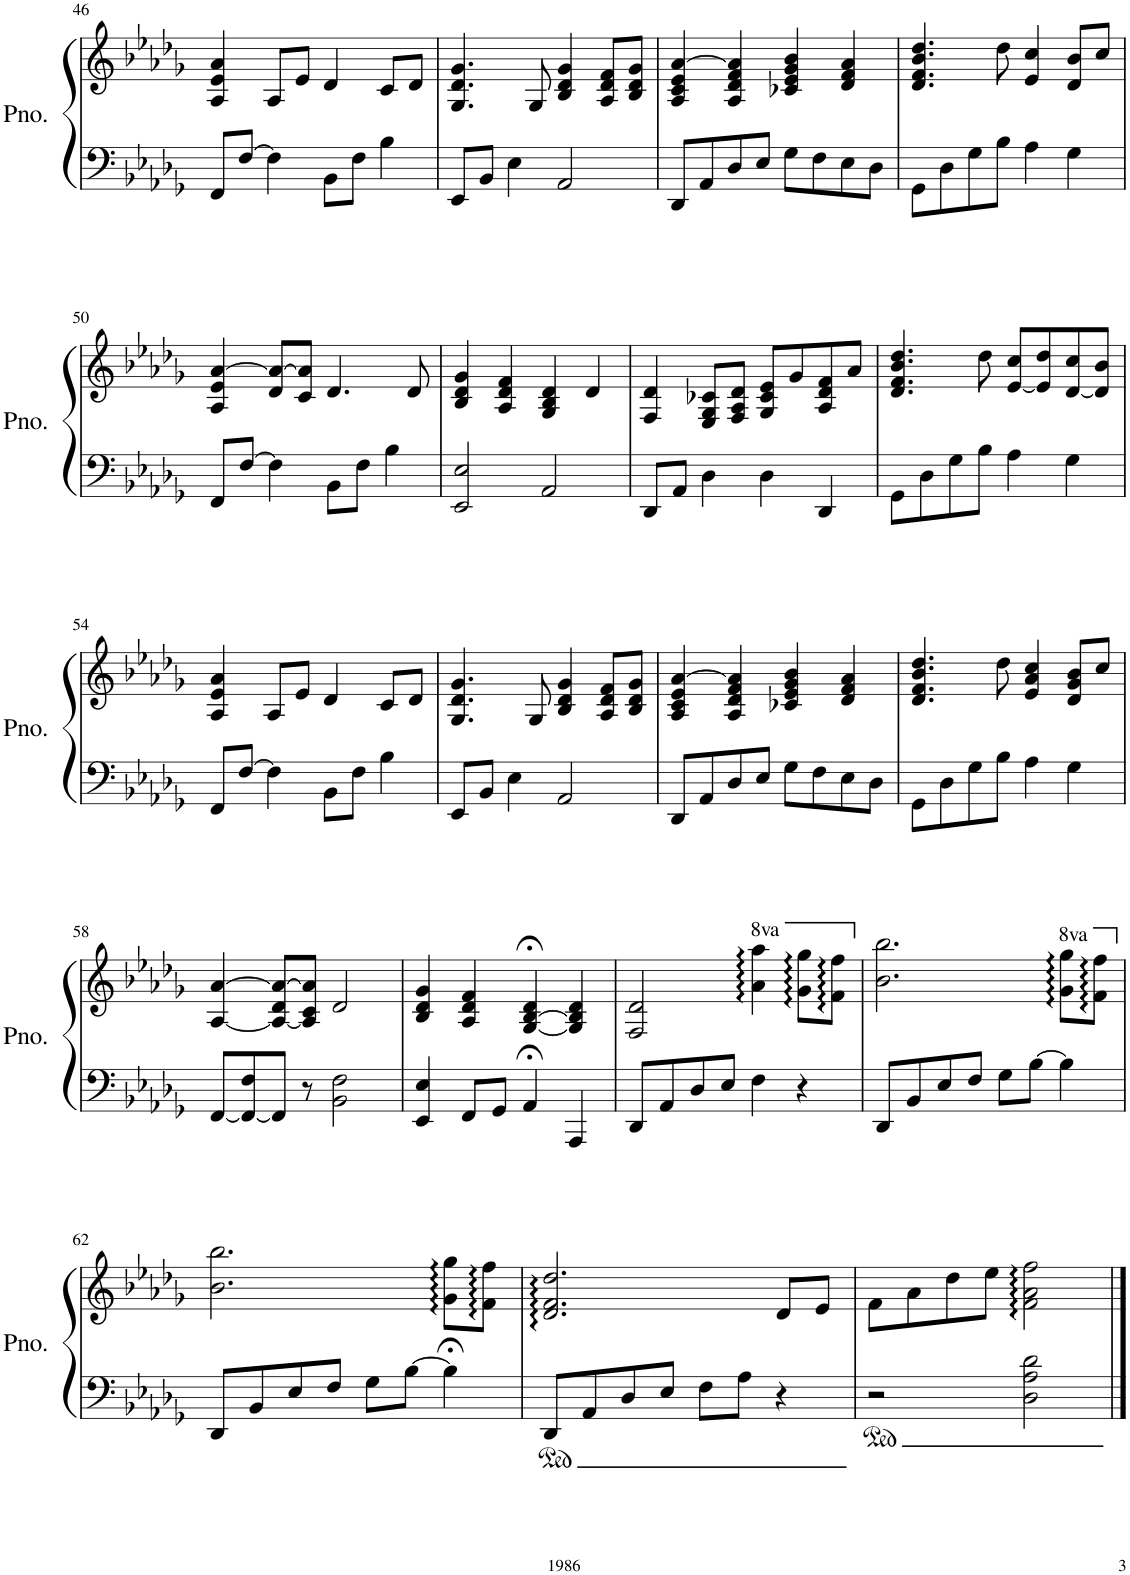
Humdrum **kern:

**kern	**kern
*part1	*part1
*staff2	*staff1
*I"Piano	*
*I'Pno.	*
!!LO:PB:g=z
*clefF4	*clefG2
*k[b-e-a-d-g-]	*k[b-e-a-d-g-]
*M4/4	*M4/4
=46	=46
8FF/L	4A-/ 4e-/ 4a-/
[8F/J	.
4F\]	8A-/L
.	8e-/J
8BB-\L	4d-/
8F\J	.
4B-\	8c/L
.	8d-/J
=47	=47
8EE-/L	4.G-/ 4.d-/ 4.g-/
8BB-/J	.
4E-\	.
.	8G-/
2AA-/	4B-/ 4d-/ 4g-/
.	8A-/ 8d-/ 8f/L
.	8B-/ 8d-/ 8g-/J
=48	=48
8DD-/L	4A-/ 4c/ 4e-/ [4a-/
8AA-/	.
8D-/	4A-/ 4d-/ 4f/ 4a-/]
8E-/J	.
8G-\L	4c-X/ 4e-/ 4g-/ 4b-/
8F\	.
8E-\	4d-/ 4f/ 4a-/
8D-\J	.
=49	=49
8GG-\L	4.d-/ 4.f/ 4.b-/ 4.dd-/
8D-\	.
8G-\	.
8B-\J	8dd-\
4A-\	4e-/ 4cc/
4G-\	8d-/ 8b-/L
.	8cc/J
!!LO:LB:g=z
=50	=50
8FF/L	4A-/ 4e-/ [4a-/
[8F/J	.
4F\]	8d-/ 8a-/_L
.	8c/ 8a-/]J
8BB-\L	4.d-/
8F\J	.
4B-\	.
.	8d-/
=51	=51
2EE-/ 2E-/	4B-/ 4d-/ 4g-/
.	4A-/ 4d-/ 4f/
2AA-/	4G-/ 4B-/ 4d-/
.	4d-/
=52	=52
8DD-/L	4F/ 4d-/
8AA-/J	.
4D-\	8E-/ 8G-/ 8c-X/L
.	8F/ 8A-/ 8d-/J
4D-\	8G-/ 8c-/ 8e-/L
.	8g-/
4DD-/	8A-/ 8d-/ 8f/
.	8a-/J
=53	=53
8GG-\L	4.d-/ 4.f/ 4.b-/ 4.dd-/
8D-\	.
8G-\	.
8B-\J	8dd-\
4A-\	[8e-/ 8cc/L
.	8e-/] 8dd-/
4G-\	[8d-/ 8cc/
.	8d-/] 8b-/J
!!LO:LB:g=z
=54	=54
8FF/L	4A-/ 4e-/ 4a-/
[8F/J	.
4F\]	8A-/L
.	8e-/J
8BB-\L	4d-/
8F\J	.
4B-\	8c/L
.	8d-/J
=55	=55
8EE-/L	4.G-/ 4.d-/ 4.g-/
8BB-/J	.
4E-\	.
.	8G-/
2AA-/	4B-/ 4d-/ 4g-/
.	8A-/ 8d-/ 8f/L
.	8B-/ 8d-/ 8g-/J
=56	=56
8DD-/L	4A-/ 4c/ 4e-/ [4a-/
8AA-/	.
8D-/	4A-/ 4d-/ 4f/ 4a-/]
8E-/J	.
8G-\L	4c-X/ 4e-/ 4g-/ 4b-/
8F\	.
8E-\	4d-/ 4f/ 4a-/
8D-\J	.
=57	=57
8GG-\L	4.d-/ 4.f/ 4.b-/ 4.dd-/
8D-\	.
8G-\	.
8B-\J	8dd-\
4A-\	4e-/ 4a-/ 4cc/
4G-\	8d-/ 8g-/ 8b-/L
.	8cc/J
!!LO:LB:g=z
=58	=58
[8FF/L	[4A-/ [4a-/
8FF/_ 8F/	.
8FF/J]	8A-/_ 8d-/ 8a-/_L
8r	8A-/] 8c/ 8a-/]J
2BB-\ 2F\	2d-/
=59	=59
4EE-/ 4E-/	4B-/ 4d-/ 4g-/
8FF/L	4A-/ 4d-/ 4f/
8GG-/J	.
4AA-;</	[4G-/;< [4B-/;< 4d-/;<
4AAA-/	4G-/] 4B-/] 4d-/
=60	=60
8DD-/L	2F/ 2d-/
8AA-/	.
8D-/	.
8E-/J	.
*	*8va
4F\	4aa-\ 4aaa-\
4r	8gg-\ 8ggg-\L
.	8ff\ 8fff\J
=61	=61
*	*X8va
8DD-/L	2.b-\ 2.bb-\
8BB-/	.
8E-/	.
8F/J	.
8G-\L	.
[8B-\J	.
*	*8va
4B-\]	8gg-\ 8ggg-\L
.	8ff\ 8fff\J
!!LO:LB:g=z
=62	=62
*	*X8va
8DD-/L	2.b-\ 2.bb-\
8BB-/	.
8E-/	.
8F/J	.
8G-\L	.
[8B-\J	.
4B-;<\]	8g-\ 8gg-\L
.	8f\ 8ff\J
=63	=63
8DD-/L	2.d-/ 2.f/ 2.dd-/
8AA-/	.
8D-/	.
8E-/J	.
8F\L	.
8A-\J	.
4r	8d-/L
.	8e-/J
=64	=64
2r	8f\L
.	8a-\
.	8dd-\
.	8ee-\J
2D-\ 2A-\ 2d-\	2f\ 2a-\ 2ff\
==	==
*-	*-
